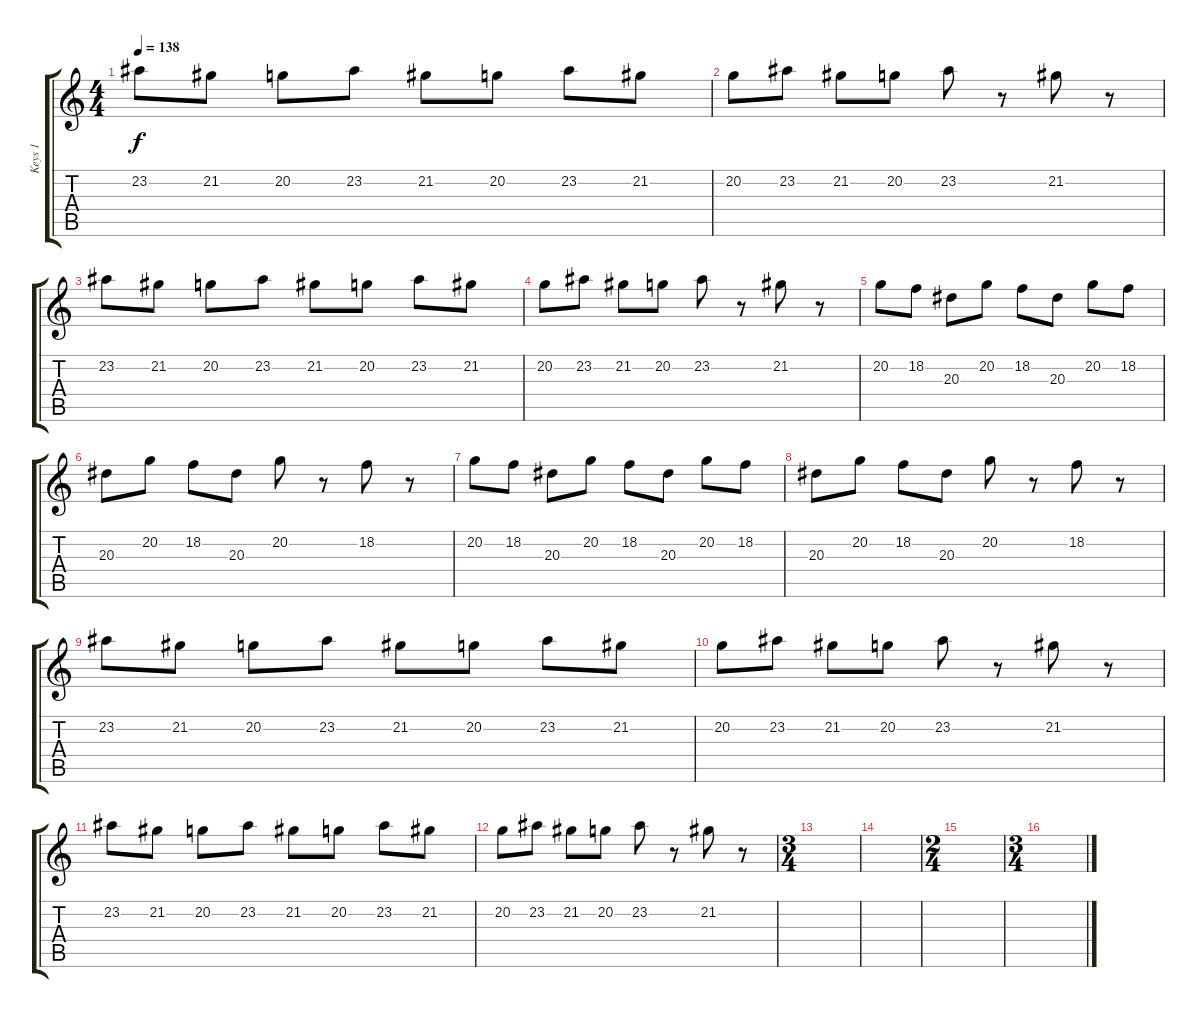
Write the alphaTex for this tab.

\track ("Keys 1" "Keys 1") {instrument lead2sawtooth}
\staff {score tabs}
\tuning (E4 B3 G3 D3 A2 E2) {hide}
\ts (4 4)
\tempo 138
\clef g2
\ks c
23.2.8{dy f} 21.2.8 20.2.8 23.2.8 21.2.8 20.2.8 23.2.8 21.2.8 |
20.2.8 23.2.8 21.2.8 20.2.8 23.2.8 r.8 21.2.8 r.8 |
23.2.8 21.2.8 20.2.8 23.2.8 21.2.8 20.2.8 23.2.8 21.2.8 |
20.2.8 23.2.8 21.2.8 20.2.8 23.2.8 r.8 21.2.8 r.8 |
20.2.8 18.2.8 20.3.8 20.2.8 18.2.8 20.3.8 20.2.8 18.2.8 |
20.3.8 20.2.8 18.2.8 20.3.8 20.2.8 r.8 18.2.8 r.8 |
20.2.8 18.2.8 20.3.8 20.2.8 18.2.8 20.3.8 20.2.8 18.2.8 |
20.3.8 20.2.8 18.2.8 20.3.8 20.2.8 r.8 18.2.8 r.8 |
23.2.8 21.2.8 20.2.8 23.2.8 21.2.8 20.2.8 23.2.8 21.2.8 |
20.2.8 23.2.8 21.2.8 20.2.8 23.2.8 r.8 21.2.8 r.8 |
23.2.8 21.2.8 20.2.8 23.2.8 21.2.8 20.2.8 23.2.8 21.2.8 |
20.2.8 23.2.8 21.2.8 20.2.8 23.2.8 r.8 21.2.8 r.8 |
\ts (3 4)
|
|
\ts (2 4)
|
\ts (3 4)
